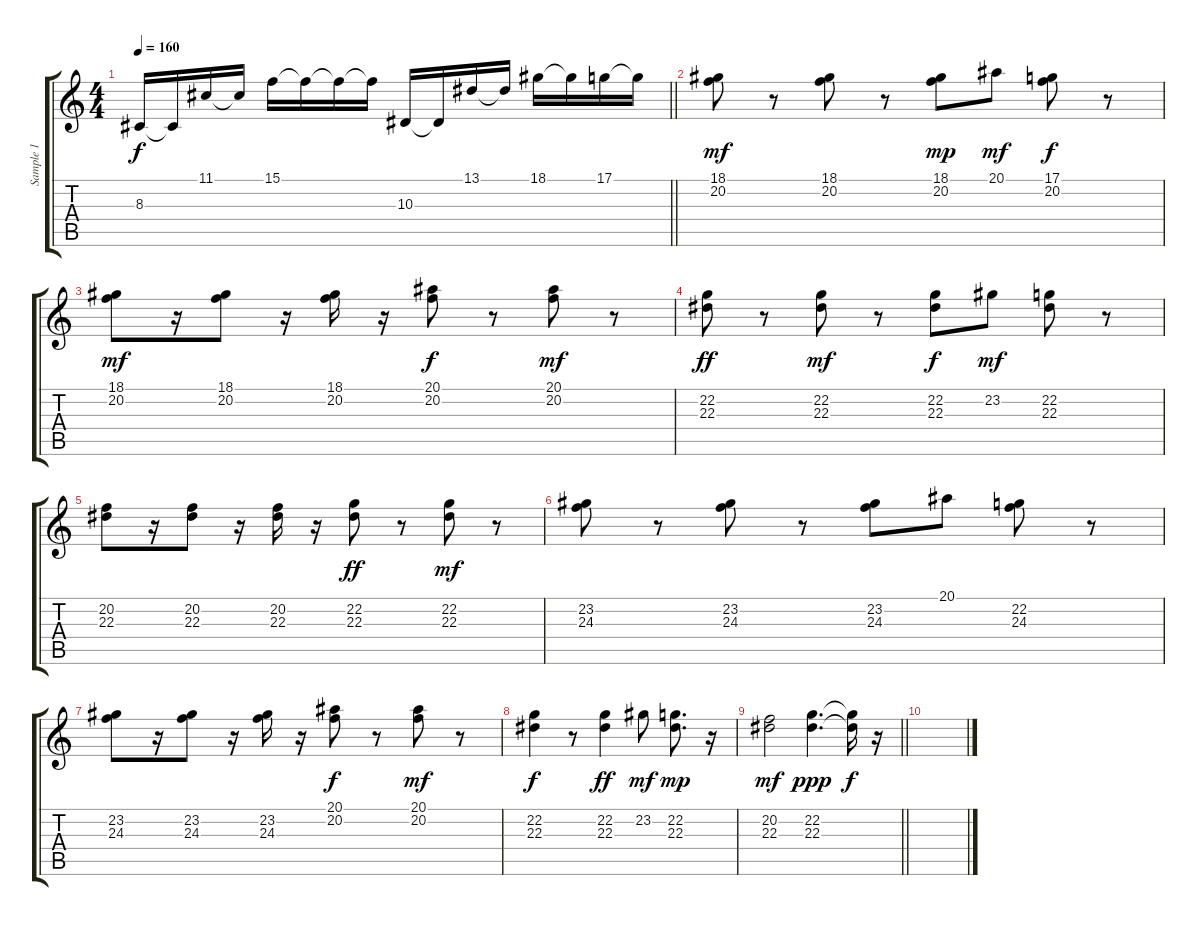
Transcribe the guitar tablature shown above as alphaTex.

\track ("Sample 1" "Sample 1") {instrument lead2sawtooth}
\staff {score tabs}
\tuning (D4 A3 F3 C3 G2 C2) {hide}
\ts (4 4)
\tempo 160
\clef g2
\barLineRight lightlight
\ks c
8.3.16{dy f} 8.3{t}.16 11.1.16 11.1{t}.16 15.1.16 15.1{t}.16 15.1{t}.16 15.1{t}.16 10.3.16 10.3{t}.16 13.1.16 13.1{t}.16 18.1.16 18.1{t}.16 17.1.16 17.1{t}.16 |
\section ("" " ")
(18.1 20.2).8{dy mf} r.8 (18.1 20.2).8 r.8 (18.1 20.2).8{dy mp} 20.1.8{dy mf} (17.1 20.2).8{dy f} r.8 |
(18.1 20.2).8{dy mf} r.16 (18.1 20.2).8 r.16 (18.1 20.2).16 r.16 (20.1 20.2).8{dy f} r.8 (20.1 20.2).8{dy mf} r.8 |
(22.2 22.3).8{dy ff} r.8 (22.2 22.3).8{dy mf} r.8 (22.2 22.3).8{dy f} 23.2.8{dy mf} (22.2 22.3).8 r.8 |
(20.2 22.3).8 r.16 (20.2 22.3).8 r.16 (20.2 22.3).16 r.16 (22.2 22.3).8{dy ff} r.8 (22.2 22.3).8{dy mf} r.8 |
(23.2 24.3).8 r.8 (23.2 24.3).8 r.8 (23.2 24.3).8 20.1.8 (22.2 24.3).8 r.8 |
(23.2 24.3).8 r.16 (23.2 24.3).8 r.16 (23.2 24.3).16 r.16 (20.1 20.2).8{dy f} r.8 (20.1 20.2).8{dy mf} r.8 |
(22.2 22.3).4{dy f} r.8 (22.2 22.3).4{dy ff} 23.2.8{dy mf} (22.2 22.3).8{d dy mp} r.16 |
\barLineRight lightlight
(20.2 22.3).2{dy mf} (22.2 22.3).4{d dy ppp} (22.2{t} 22.3{t}).16{dy f} r.16 |
\section ("" " ")
